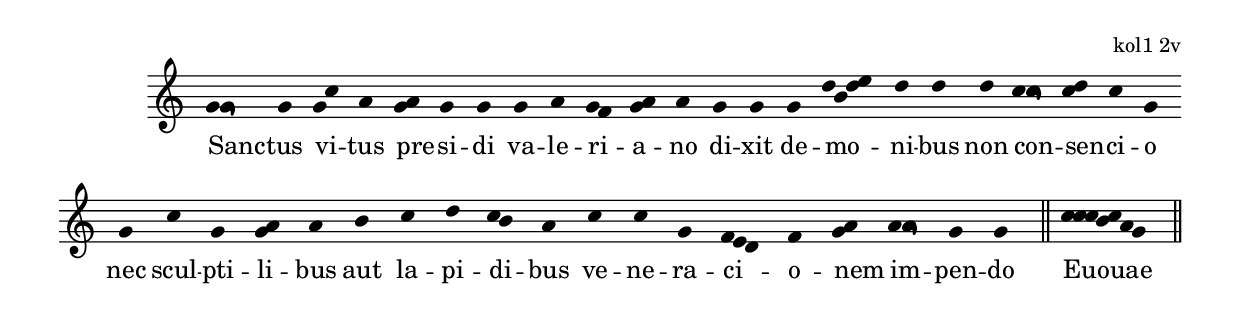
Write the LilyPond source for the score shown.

\version "2.19.32"

\include "../lib/synopsis.ily"

\score {
  \transpose c c' {
    \plainchant
    \melisma { g \strophicus g } g \bar "" \melisma { g c' } a \bar "" \melisma { g a } g g \bar "" g a \melisma { g f } \melisma { g a } a \bar "" g g \bar "" g \melisma { d' b d' e' } d' d' \bar "" d' \bar "" \melisma { c' \strophicus c' } \melisma { c' d' } c' g \bar "" g \bar "" c' g \melisma { g a } a \bar "" b \bar "" c' d' \melisma { c' b } a \bar "" c' c' \bar "" g \melisma { f e d } f \melisma { g a } \bar "" \melisma { a \strophicus a } g g \bar "||" \melisma { c' c' c' b c' a g } \bar "||"
  }
  \addlyrics {
    Sanc -- tus vi -- tus
    pre -- si -- di va -- le -- ri -- a -- no di -- xit
    de -- mo -- ni -- bus non con -- sen -- ci -- o
    nec scul -- pti -- li -- bus aut la -- pi -- di -- bus
    ve -- ne -- ra -- ci -- o -- nem im -- pen -- do

    Euouae
  }
  \header {
    fontes = "kol1 2v"
  }
}
